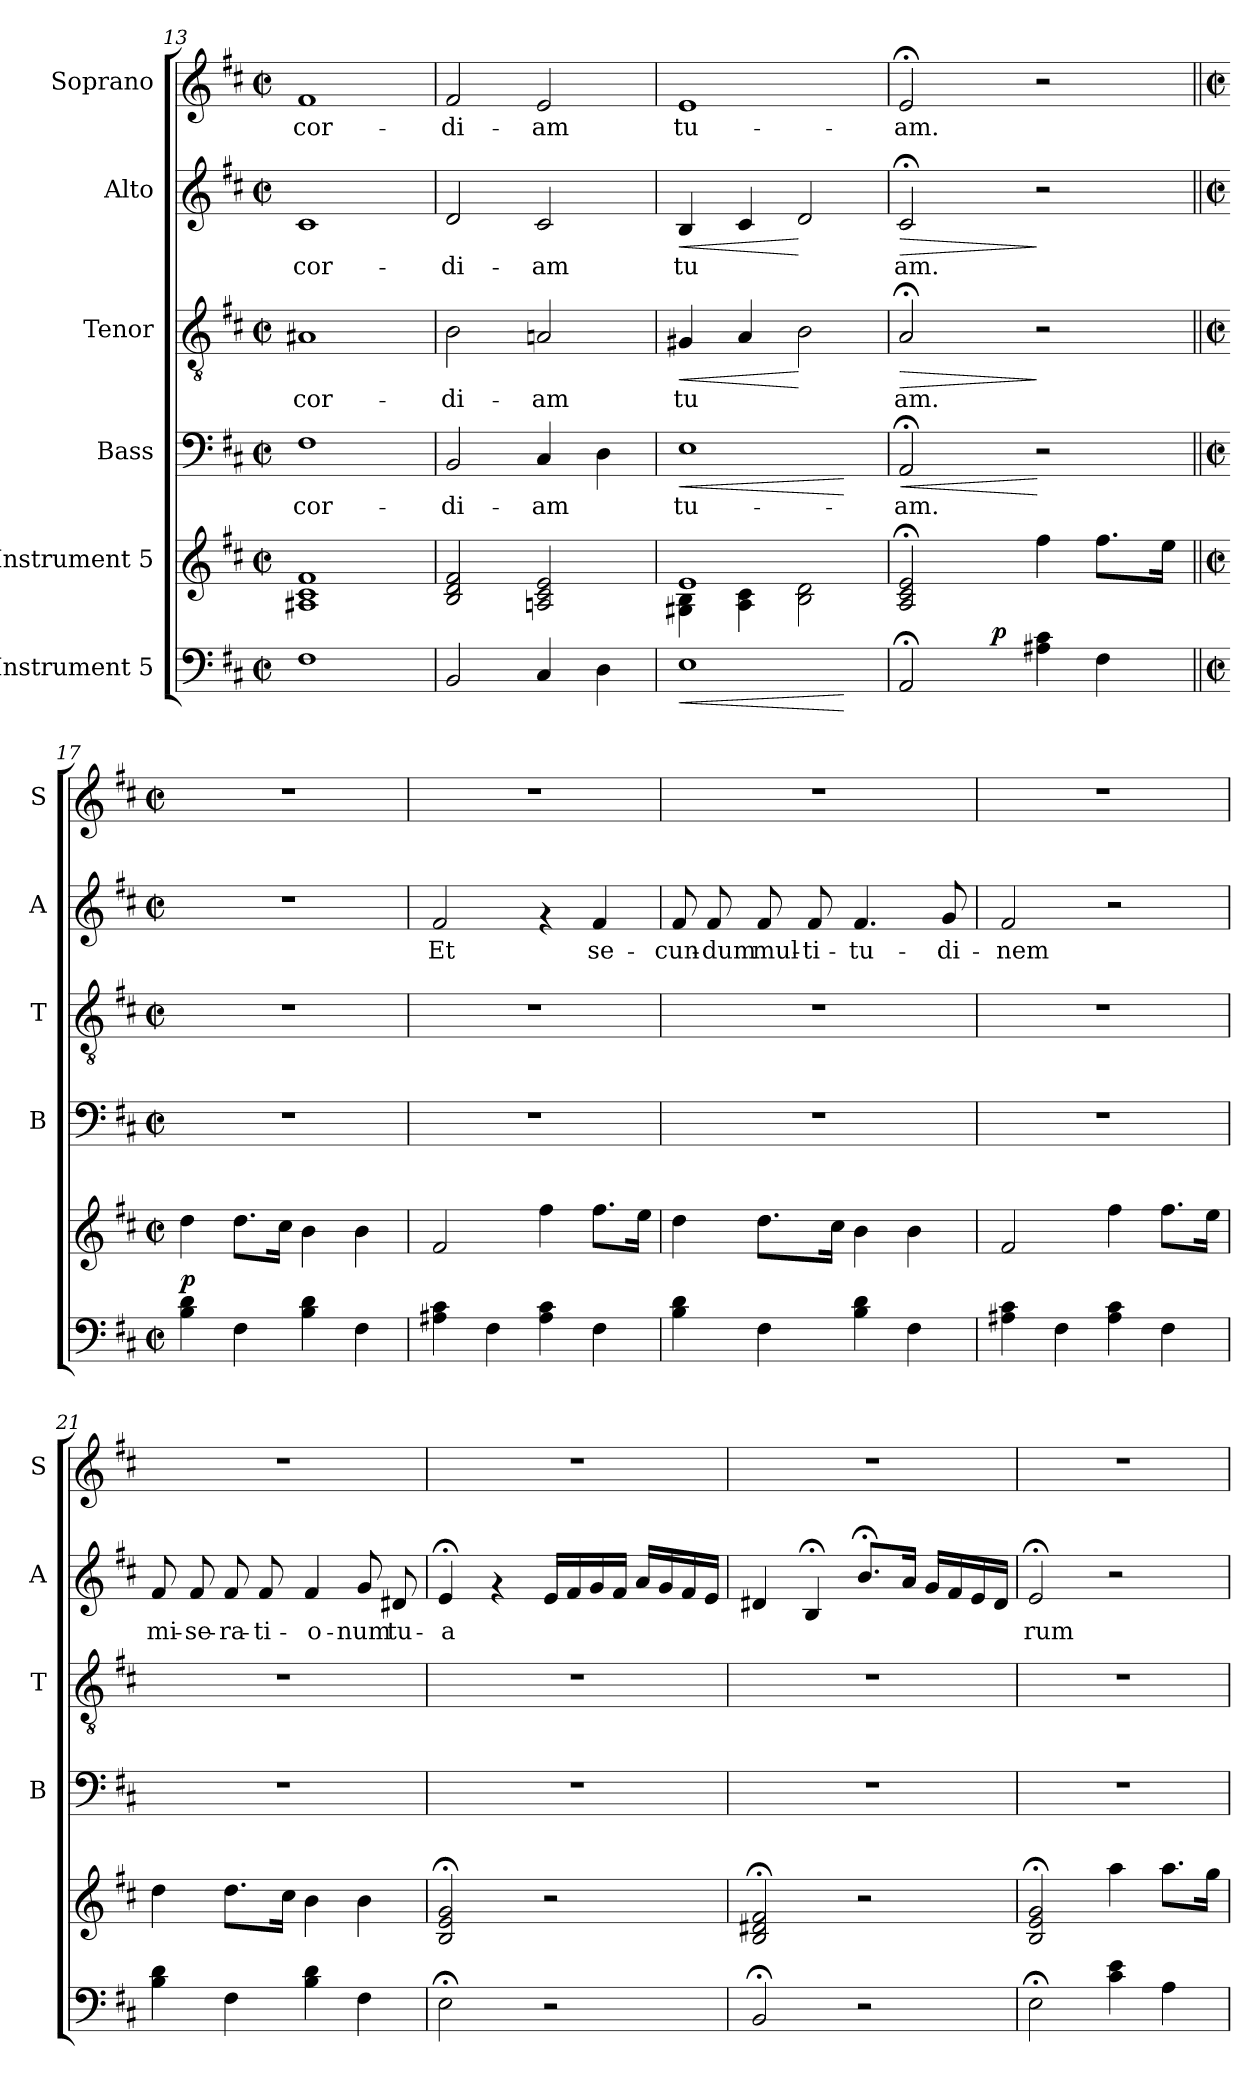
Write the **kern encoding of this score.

**kern	**dynam	**kern	**kern	**text	**dynam	**kern	**text	**dynam	**kern	**text	**dynam	**kern	**text
*part6	*part6	*part5	*part4	*part4	*part4	*part3	*part3	*part3	*part2	*part2	*part2	*part1	*part1
*staff6	*staff6	*staff5	*staff4	*staff4	*staff4	*staff3	*staff3	*staff3	*staff2	*staff2	*staff2	*staff1	*staff1
*I"Instrument 5	*	*I"Instrument 5	*I"Bass	*	*	*I"Tenor	*	*	*I"Alto	*	*	*I"Soprano	*
*	*	*	*I'B	*	*	*I'T	*	*	*I'A	*	*	*I'S	*
*clefF4	*	*clefG2	*clefF4	*	*	*clefGv2	*	*	*clefG2	*	*	*clefG2	*
*k[f#c#]	*	*k[f#c#]	*k[f#c#]	*	*	*k[f#c#]	*	*	*k[f#c#]	*	*	*k[f#c#]	*
*D:	*	*D:	*D:	*	*	*D:	*	*	*D:	*	*	*D:	*
*M2/2	*	*M2/2	*M2/2	*	*	*M2/2	*	*	*M2/2	*	*	*M2/2	*
*met(c|)	*	*met(c|)	*met(c|)	*	*	*met(c|)	*	*	*met(c|)	*	*	*met(c|)	*
=13	=13	=13	=13	=13	=13	=13	=13	=13	=13	=13	=13	=13	=13
!	!	!	!	!LO:LY:b:cj	!	!	!LO:LY:b:cj	!	!	!LO:LY:b:cj	!	!	!LO:LY:b:cj
1F#	.	1c# 1A#X 1f#	1F#	-cor-	.	1A#X	-cor-	.	1c#	-cor-	.	1f#	-cor-
=14	=14	=14	=14	=14	=14	=14	=14	=14	=14	=14	=14	=14	=14
!	!	!	!	!LO:LY:b:cj	!	!	!LO:LY:b:cj	!	!	!LO:LY:b:cj	!	!	!LO:LY:b:cj
2BB/	.	2d/ 2B/ 2f#/	2BB/	-di-	.	2B\	-di-	.	2d/	-di-	.	2f#/	-di-
!	!	!	!	!LO:LY:b:cj	!	!	!LO:LY:b:cj	!	!	!LO:LY:b:cj	!	!	!LO:LY:b:cj
4C#/	.	2c#/ 2An/ 2e/	4C#/	-am	.	2An/	-am	.	2c#/	-am	.	2e/	-am
!	!	!	!	!LO:LY:b:cj	!	!	!	!	!	!	!	!	!
4D\	.	.	4D\	.	.	.	.	.	.	.	.	.	.
=15	=15	=15	=15	=15	=15	=15	=15	=15	=15	=15	=15	=15	=15
!	!LO:HP:b	!	!	!LO:LY:b:cj	!LO:HP:b	!	!LO:LY:b:cj	!LO:HP:b	!	!LO:LY:b:cj	!LO:HP:b	!	!LO:LY:b:cj
*	*	*^	*	*	*	*	*	*	*	*	*	*	*
1E	<	1e	4G#X\ 4B\	1E	tu-	<	4G#X/	tu-	<	4B/	tu-	<	1e	tu-
!	!	!	!	!	!	!	!	!LO:LY:b:cj	!	!	!LO:LY:b:cj	!	!	!
.	.	.	4A\ 4c#\	.	.	.	4A/	--	.	4c#/	--	.	.	.
!	!	!	!	!	!	!	!	!LO:LY:b:cj	!	!	!LO:LY:b:cj	!	!	!
.	.	.	2B\ 2d\	.	.	.	2B\	--	[	2d/	--	[	.	.
*	*	*v	*v	*	*	*	*	*	*	*	*	*	*	*
.	[	.	.	.	[	.	.	.	.	.	.	.	.
=16	=16	=16	=16	=16	=16	=16	=16	=16	=16	=16	=16	=16	=16
!	!	!	!	!LO:LY:b:cj	!LO:HP:b	!	!	!	!	!	!	!	!
!	!	!	!	!	!LO:HP:n=1:b	!	!LO:LY:b:cj	!LO:HP:b	!	!LO:LY:b:cj	!LO:HP:b	!	!LO:LY:b:cj
*^	*	*	*	*	*	*	*	*	*	*	*	*	*
2AA;</	4ryy	.	2c#/;< 2A/;< 2e/;<	2AA;</	-am.	< >	2A;</	-am.	>	2c#;</	-am.	>	2e;</	-am.
.	16.ryy	.	.	.	.	.	.	.	.	.	.	.	.	.
!	!	!LO:DY:a	!	!	!	!	!	!	!	!	!	!	!	!
.	2ryy	p	.	.	.	.	.	.	.	.	.	.	.	.
4A#X\ 4c#\	.	.	4ff#\	2r	.	[	2r	.	]	2r	.	]	2r	.
4F#\	.	.	8.ff#\L	.	.	.	.	.	.	.	.	.	.	.
.	8ryy	.	.	.	.	.	.	.	.	.	.	.	.	.
.	.	.	16ee\J	.	.	.	.	.	.	.	.	.	.	.
.	32ryy	.	.	.	.	.	.	.	.	.	.	.	.	.
.	.	.	.	.	.	]	.	.	.	.	.	.	.	.
*v	*v	*	*	*	*	*	*	*	*	*	*	*	*	*
!!LO:PB:g=z
=17||	=17||	=17||	=17||	=17||	=17||	=17||	=17||	=17||	=17||	=17||	=17||	=17||	=17||
*M2/2	*	*M2/2	*M2/2	*	*	*M2/2	*	*	*M2/2	*	*	*M2/2	*
*met(c|)	*	*met(c|)	*met(c|)	*	*	*met(c|)	*	*	*met(c|)	*	*	*met(c|)	*
*^	*	*	*	*	*	*	*	*	*	*	*	*	*
!	!	!LO:DY:a	!	!	!	!	!	!	!	!	!	!	!	!
*v	*v	*	*	*	*	*	*	*	*	*	*	*	*	*
4d\ 4B\	p	4dd\	1r	.	.	1r	.	.	1r	.	.	1r	.
4F#\	.	8.dd\L	.	.	.	.	.	.	.	.	.	.	.
.	.	16cc#\J	.	.	.	.	.	.	.	.	.	.	.
4d\ 4B\	.	4b\	.	.	.	.	.	.	.	.	.	.	.
4F#\	.	4b\	.	.	.	.	.	.	.	.	.	.	.
=18	=18	=18	=18	=18	=18	=18	=18	=18	=18	=18	=18	=18	=18
!	!	!	!	!	!	!	!	!	!	!LO:LY:b:cj	!	!	!
4c#\ 4A#X\	.	2f#/	1r	.	.	1r	.	.	2f#/	Et	.	1r	.
4F#\	.	.	.	.	.	.	.	.	.	.	.	.	.
4c#\ 4A#\	.	4ff#\	.	.	.	.	.	.	4rf	.	.	.	.
!	!	!	!	!	!	!	!	!	!	!LO:LY:b:cj	!	!	!
4F#\	.	8.ff#\L	.	.	.	.	.	.	4f#/	se-	.	.	.
.	.	16ee\J	.	.	.	.	.	.	.	.	.	.	.
=19	=19	=19	=19	=19	=19	=19	=19	=19	=19	=19	=19	=19	=19
!	!	!	!	!	!	!	!	!	!	!LO:LY:b:cj	!	!	!
4B\ 4d\	.	4dd\	1r	.	.	1r	.	.	8f#/	-cun-	.	1r	.
!	!	!	!	!	!	!	!	!	!	!LO:LY:b:cj	!	!	!
.	.	.	.	.	.	.	.	.	8f#/	-dum	.	.	.
!	!	!	!	!	!	!	!	!	!	!LO:LY:b:cj	!	!	!
4F#\	.	8.dd\L	.	.	.	.	.	.	8f#/	mul-	.	.	.
!	!	!	!	!	!	!	!	!	!	!LO:LY:b:cj	!	!	!
.	.	.	.	.	.	.	.	.	8f#/	-ti-	.	.	.
.	.	16cc#\J	.	.	.	.	.	.	.	.	.	.	.
!	!	!	!	!	!	!	!	!	!	!LO:LY:b:cj	!	!	!
4B\ 4d\	.	4b\	.	.	.	.	.	.	4.f#/	-tu-	.	.	.
4F#\	.	4b\	.	.	.	.	.	.	.	.	.	.	.
!	!	!	!	!	!	!	!	!	!	!LO:LY:b:cj	!	!	!
.	.	.	.	.	.	.	.	.	8g/	-di-	.	.	.
=20	=20	=20	=20	=20	=20	=20	=20	=20	=20	=20	=20	=20	=20
!	!	!	!	!	!	!	!	!	!	!LO:LY:b:cj	!	!	!
4c#\ 4A#X\	.	2f#/	1r	.	.	1r	.	.	2f#/	-nem	.	1r	.
4F#\	.	.	.	.	.	.	.	.	.	.	.	.	.
4c#\ 4A#\	.	4ff#\	.	.	.	.	.	.	2r	.	.	.	.
4F#\	.	8.ff#\L	.	.	.	.	.	.	.	.	.	.	.
.	.	16ee\J	.	.	.	.	.	.	.	.	.	.	.
=21	=21	=21	=21	=21	=21	=21	=21	=21	=21	=21	=21	=21	=21
!	!	!	!	!	!	!	!	!	!	!LO:LY:b:cj	!	!	!
4B\ 4d\	.	4dd\	1r	.	.	1r	.	.	8f#/	mi-	.	1r	.
!	!	!	!	!	!	!	!	!	!	!LO:LY:b:cj	!	!	!
.	.	.	.	.	.	.	.	.	8f#/	-se-	.	.	.
!	!	!	!	!	!	!	!	!	!	!LO:LY:b:cj	!	!	!
4F#\	.	8.dd\L	.	.	.	.	.	.	8f#/	-ra-	.	.	.
!	!	!	!	!	!	!	!	!	!	!LO:LY:b:cj	!	!	!
.	.	.	.	.	.	.	.	.	8f#/	-ti-	.	.	.
.	.	16cc#\J	.	.	.	.	.	.	.	.	.	.	.
!	!	!	!	!	!	!	!	!	!	!LO:LY:b:cj	!	!	!
4B\ 4d\	.	4b\	.	.	.	.	.	.	4f#/	-o-	.	.	.
!	!	!	!	!	!	!	!	!	!	!LO:LY:b:cj	!	!	!
4F#\	.	4b\	.	.	.	.	.	.	8g/	-num	.	.	.
!	!	!	!	!	!	!	!	!	!	!LO:LY:b:cj	!	!	!
.	.	.	.	.	.	.	.	.	8d#X/	tu-	.	.	.
!!LO:LB:g=z
=22	=22	=22	=22	=22	=22	=22	=22	=22	=22	=22	=22	=22	=22
!	!	!	!	!	!	!	!	!	!	!LO:LY:b:cj	!	!	!
2E;<\	.	2e/;< 2B/;< 2g/;<	1r	.	.	1r	.	.	4e;</	-a-	.	1r	.
.	.	.	.	.	.	.	.	.	4rf	.	.	.	.
!	!	!	!	!	!	!	!	!	!	!LO:LY:b:cj	!	!	!
2r	.	2r	.	.	.	.	.	.	16e/L	--	.	.	.
!	!	!	!	!	!	!	!	!	!	!LO:LY:b:cj	!	!	!
.	.	.	.	.	.	.	.	.	16f#/	--	.	.	.
!	!	!	!	!	!	!	!	!	!	!LO:LY:b:cj	!	!	!
.	.	.	.	.	.	.	.	.	16g/	--	.	.	.
!	!	!	!	!	!	!	!	!	!	!LO:LY:b:cj	!	!	!
.	.	.	.	.	.	.	.	.	16f#/J	--	.	.	.
!	!	!	!	!	!	!	!	!	!	!LO:LY:b:cj	!	!	!
.	.	.	.	.	.	.	.	.	16a/L	--	.	.	.
!	!	!	!	!	!	!	!	!	!	!LO:LY:b:cj	!	!	!
.	.	.	.	.	.	.	.	.	16g/	--	.	.	.
!	!	!	!	!	!	!	!	!	!	!LO:LY:b:cj	!	!	!
.	.	.	.	.	.	.	.	.	16f#/	--	.	.	.
!	!	!	!	!	!	!	!	!	!	!LO:LY:b:cj	!	!	!
.	.	.	.	.	.	.	.	.	16e/J	--	.	.	.
=23	=23	=23	=23	=23	=23	=23	=23	=23	=23	=23	=23	=23	=23
!	!	!	!	!	!	!	!	!	!	!LO:LY:b:cj	!	!	!
2BB;</	.	2d#X/;< 2B/;< 2f#/;<	1r	.	.	1r	.	.	4d#X/	--	.	1r	.
!	!	!	!	!	!	!	!	!	!	!LO:LY:b:cj	!	!	!
.	.	.	.	.	.	.	.	.	4B;</	--	.	.	.
!	!	!	!	!	!	!	!	!	!	!LO:LY:b:cj	!	!	!
2r	.	2r	.	.	.	.	.	.	8.b;</L	--	.	.	.
!	!	!	!	!	!	!	!	!	!	!LO:LY:b:cj	!	!	!
.	.	.	.	.	.	.	.	.	16a/J	--	.	.	.
!	!	!	!	!	!	!	!	!	!	!LO:LY:b:cj	!	!	!
.	.	.	.	.	.	.	.	.	16g/L	--	.	.	.
!	!	!	!	!	!	!	!	!	!	!LO:LY:b:cj	!	!	!
.	.	.	.	.	.	.	.	.	16f#/	--	.	.	.
!	!	!	!	!	!	!	!	!	!	!LO:LY:b:cj	!	!	!
.	.	.	.	.	.	.	.	.	16e/	--	.	.	.
!	!	!	!	!	!	!	!	!	!	!LO:LY:b:cj	!	!	!
.	.	.	.	.	.	.	.	.	16d#/J	--	.	.	.
=24	=24	=24	=24	=24	=24	=24	=24	=24	=24	=24	=24	=24	=24
!	!	!	!	!	!	!	!	!	!	!LO:LY:b:cj	!	!	!
2E;<\	.	2e/;< 2B/;< 2g/;<	1r	.	.	1r	.	.	2e;</	-rum	.	1r	.
4e\ 4c#\	.	4aa\	.	.	.	.	.	.	2r	.	.	.	.
4A\	.	8.aa\L	.	.	.	.	.	.	.	.	.	.	.
.	.	16gg\J	.	.	.	.	.	.	.	.	.	.	.
=	=	=	=	=	=	=	=	=	=	=	=	=	=
*-	*-	*-	*-	*-	*-	*-	*-	*-	*-	*-	*-	*-	*-
